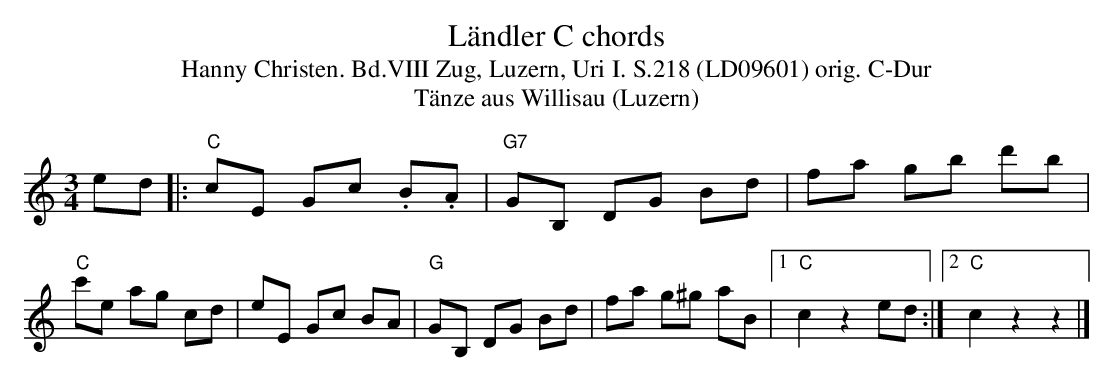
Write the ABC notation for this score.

X:1
T: Ländler C chords
T:Hanny Christen. Bd.VIII Zug, Luzern, Uri I. S.218 (LD09601) orig. C-Dur
T: T\"anze aus Willisau (Luzern)
M:3/4
L:1/8
K:C %%MIDI gchordon
ed |: "C"cE Gc .B.A | "G7"GB, DG Bd | fa gb d'b | "C"c'e ag cd | eE Gc BA | "G"GB, DG Bd | fa g^g aB |1 "C"c2z2ed :|2 "C"c2z2z2 |]
